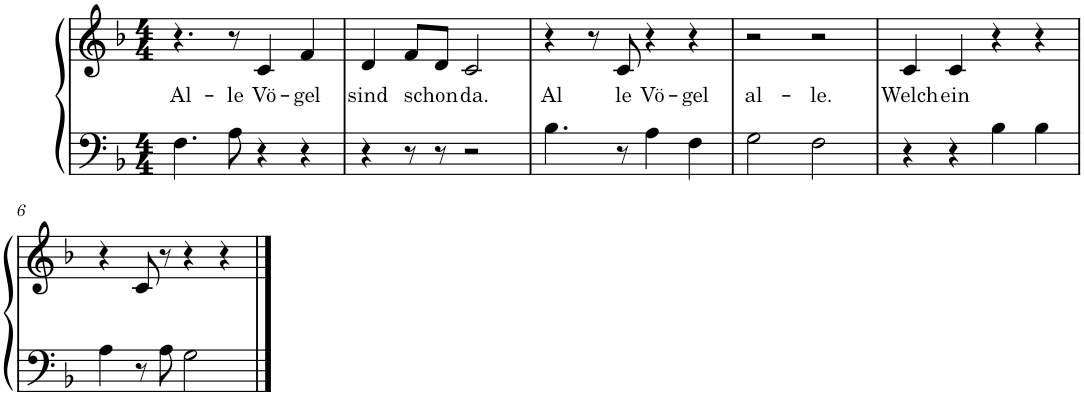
**kern	**kern	**text
*part1	*part1	*part1
*staff2	*staff1	*staff1
*I"Piano	*	*
*I'Pno.	*	*
*clefF4	*clefG2	*
*k[b-]	*k[b-]	*
*M4/4	*M4/4	*
=1	=1	=1
*	*^	*
!	!	!	!LO:LY:b
4.F\	4.r	4.e	Al-
!	!	!	!LO:LY:b
8A\	8r	8e	-le
!	!	!	!LO:LY:b
4r	4c/	2ryy	Vö-
!	!	!	!LO:LY:b
4r	4f/	.	-gel
*	*v	*v	*
=2	=2	=2
!	!	!LO:LY:b
4r	4d/	sind
!	!	!LO:LY:b
8r	8f/L	schon
8r	8d/J	.
!	!	!LO:LY:b
2r	2c/	da.
=3	=3	=3
*	*^	*
!	!	!	!LO:LY:b
4.B-\	4r	4.e	Al
.	8r	.	.
!	!	!	!LO:LY:b
8r	8c/	8ryy	le
!	!	!	!LO:LY:b
4A\	4r	4e	Vö-
!	!	!	!LO:LY:b
4F\	4r	4e	-gel
=4	=4	=4	=4
!	!	!	!LO:LY:b
2G\	2r	2e	al-
!	!	!	!LO:LY:b
2F\	2r	2e	-le.
=5	=5	=5	=5
!	!	!	!LO:LY:b
*	*v	*v	*
4r	4c/	Welch
!	!	!LO:LY:b
4r	4c/	ein
4B-\	4r	.
4B-\	4r	.
!!LO:LB:g=z
=6	=6	=6
4A\	4r	.
8r	8c/	.
8A\	8r	.
2G\	4r	.
.	4r	.
==	==	==
*-	*-	*-
